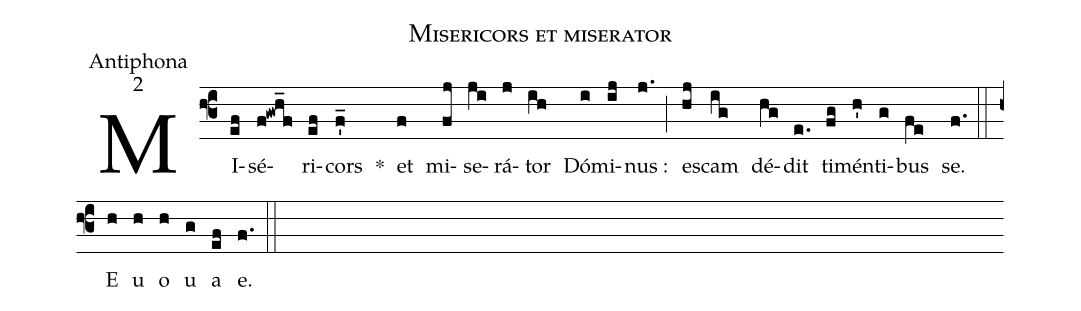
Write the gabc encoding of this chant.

name:Misericors et miserator;
office-part:Antiphona;
mode:2;
%%
(f3) MI(ef)sé(f!gwh_f)ri(ef)cors(f'_) *() et(f) mi(fj)se(ji)rá(j)tor(ih) Dó(i)mi(ij)nus :(j.) (;) e(hj)scam(ig) dé(hg)dit(e.) ti(fg)mén(h')ti(g)bus(fe) se.(f.) (::) E(h) u(h) o(h) u(g) a(ef) e.(f.) (::)
